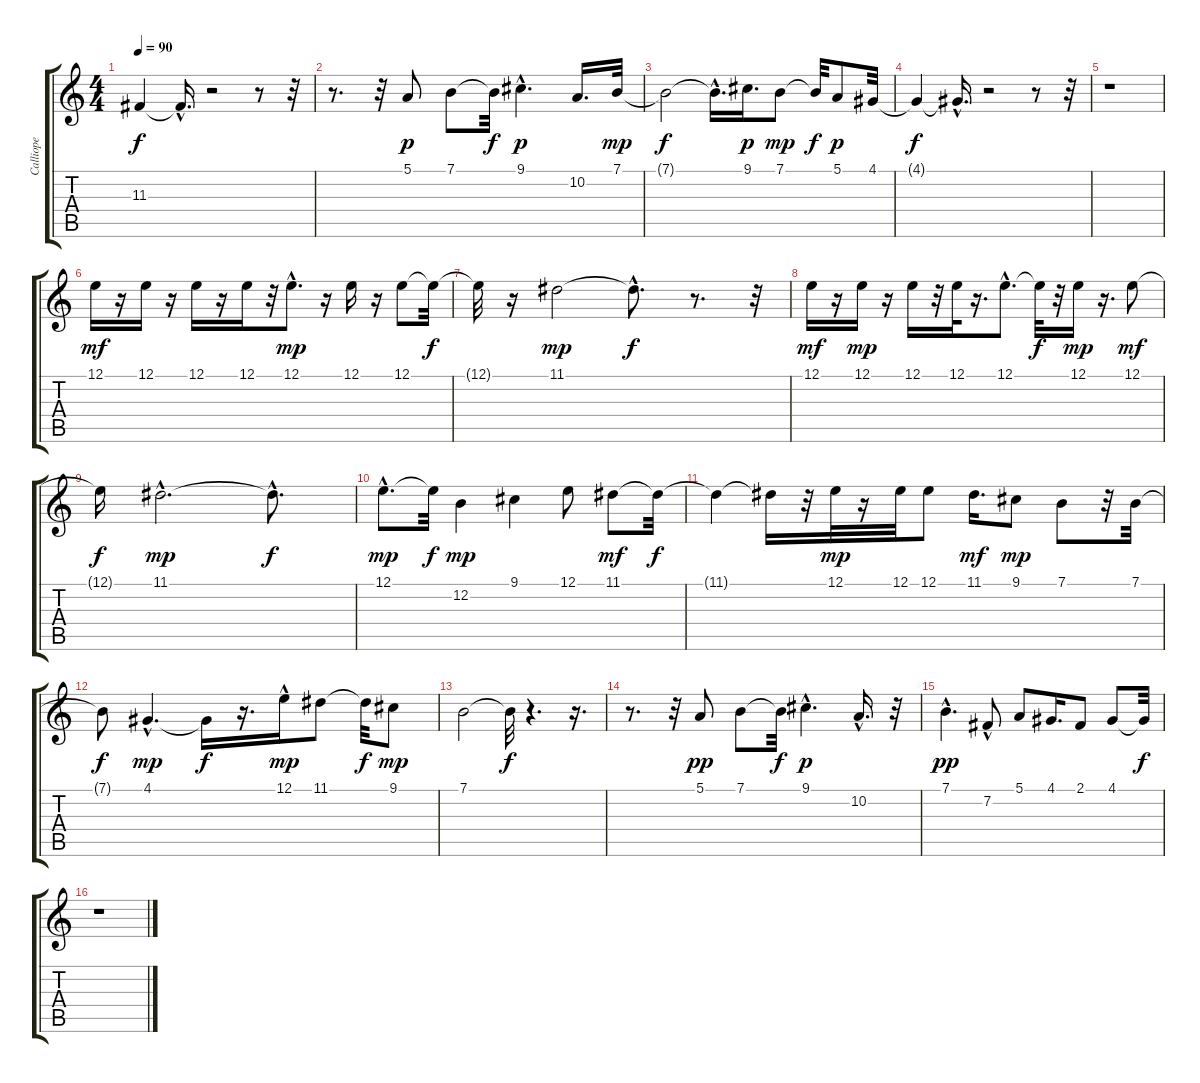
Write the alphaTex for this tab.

\track ("Calliope" "Calliope") {instrument lead3calliope}
\staff {score tabs}
\tuning (E4 B3 G3 D3 A2 E2) {hide}
\ts (4 4)
\tempo 90
\clef g2
\ks c
11.3{t}.4{dy f} 11.3{hac t}.16{d} r.2 r.8 r.32 |
r.8{d} r.32 5.1.8{dy p} 7.1.8 7.1{t}.32{dy f} 9.1{hac}.4{d dy p} 10.2.16{d} 7.1.32{dy mp} |
7.1{t}.2{dy f} 7.1{hac t}.16{d} 9.1.16{d dy p} 7.1.8{dy mp} 7.1{t}.32{dy f} 5.1.8{dy p} 4.1.32 |
4.1{t}.4{dy f} 4.1{hac t}.16{d} r.2 r.8 r.32 |
r.1 |
12.1.16{dy mf} r.16 12.1.16 r.16 12.1.16 r.16 12.1.16 r.32 12.1{hac}.8{d dy mp} r.16 12.1.16 r.16 12.1.8 12.1{t}.32{dy f} |
12.1{t}.32 r.16 11.1.2{dy mp} 11.1{hac t}.8{d dy f} r.8{d} r.32 |
12.1.16{dy mf} r.16 12.1.16{dy mp} r.16 12.1.16 r.32 12.1.32 r.16{d} 12.1{hac}.8{d} 12.1{t}.32{dy f} r.32 12.1.16{dy mp} r.16{d} 12.1.8{dy mf} |
12.1{t}.16{dy f} 11.1{hac}.2{d dy mp} 11.1{hac t}.8{d dy f} |
12.1{hac}.8{d dy mp} 12.1{t}.32{dy f} 12.2.4{dy mp} 9.1.4 12.1.8 11.1.8{dy mf} 11.1{t}.32{dy f} |
11.1{t}.4 11.1{t}.16 r.32 12.1.32{dy mp} r.16 12.1.32 12.1.8 11.1.16{d dy mf} 9.1.8{dy mp} 7.1.8 r.32 7.1.32 |
7.1{t}.8{dy f} 4.1{hac}.4{d dy mp} 4.1{t}.16{dy f} r.16{d} 12.1{hac}.16{dy mp} 11.1.8 11.1{t}.32{dy f} 9.1.8{dy mp} |
7.1.2 7.1{t}.32{dy f} r.4{d} r.16{d} |
r.8{d} r.32 5.1.8{dy pp} 7.1.8 7.1{t}.32{dy f} 9.1{hac}.4{d dy p} 10.2{hac}.16{d} r.32 |
7.1{hac}.4{d dy pp} 7.2{hac}.8 5.1.8 4.1.16{d} 2.1.8 4.1.8 4.1{t}.32{dy f} |
r.1
